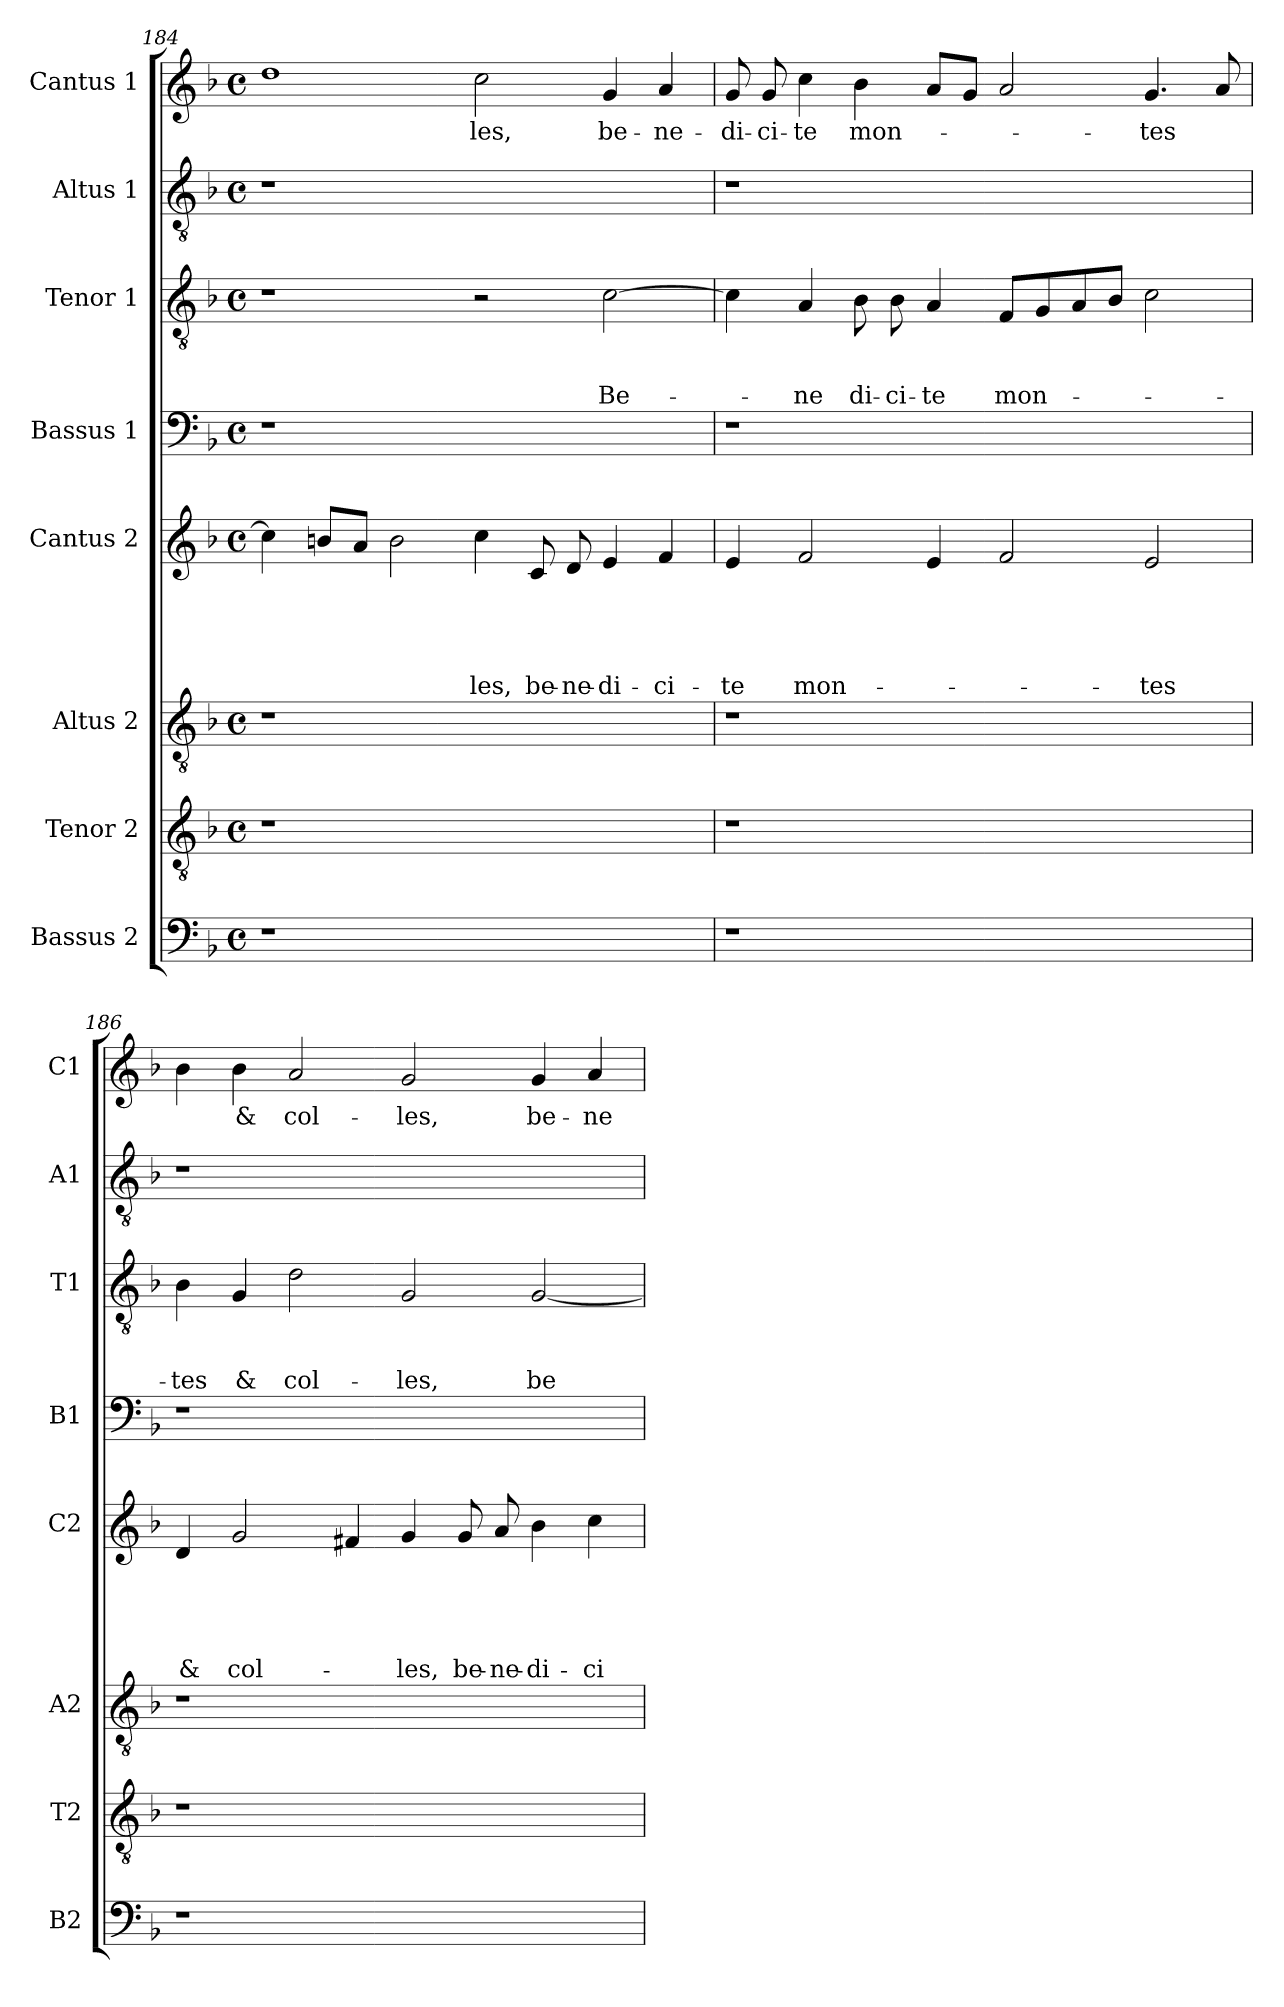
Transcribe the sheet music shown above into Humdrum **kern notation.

**kern	**kern	**kern	**kern	**text	**text	**text	**text	**text	**kern	**kern	**text	**text	**text	**kern	**kern	**text
*part8	*part7	*part6	*part5	*part5	*part5	*part5	*part5	*part5	*part4	*part3	*part3	*part3	*part3	*part2	*part1	*part1
*staff8	*staff7	*staff6	*staff5	*staff5	*staff5	*staff5	*staff5	*staff5	*staff4	*staff3	*staff3	*staff3	*staff3	*staff2	*staff1	*staff1
*I"Bassus 2	*I"Tenor 2	*I"Altus 2	*I"Cantus 2	*	*	*	*	*	*I"Bassus 1	*I"Tenor 1	*	*	*	*I"Altus 1	*I"Cantus 1	*
*I'B2	*I'T2	*I'A2	*I'C2	*	*	*	*	*	*I'B1	*I'T1	*	*	*	*I'A1	*I'C1	*
*clefF4	*clefGv2	*clefGv2	*clefG2	*	*	*	*	*	*clefF4	*clefGv2	*	*	*	*clefGv2	*clefG2	*
*k[b-]	*k[b-]	*k[b-]	*k[b-]	*	*	*	*	*	*k[b-]	*k[b-]	*	*	*	*k[b-]	*k[b-]	*
*d:	*d:	*d:	*d:	*	*	*	*	*	*d:	*d:	*	*	*	*d:	*d:	*
*M4/4	*M4/4	*M4/4	*M4/4	*	*	*	*	*	*M4/4	*M4/4	*	*	*	*M4/4	*M4/4	*
*met(c)	*met(c)	*met(c)	*met(c)	*	*	*	*	*	*met(c)	*met(c)	*	*	*	*met(c)	*met(c)	*
=184	=184	=184	=184	=184	=184	=184	=184	=184	=184	=184	=184	=184	=184	=184	=184	=184
1r	1r	1r	4cc\]	.	.	.	.	.	1r	1r	.	.	.	1r	1dd	.
.	.	.	8bn/L	.	.	.	.	.	.	.	.	.	.	.	.	.
.	.	.	8a/J	.	.	.	.	.	.	.	.	.	.	.	.	.
.	.	.	2b\	.	.	.	.	.	.	.	.	.	.	.	.	.
1ryy	1ryy	1ryy	4cc\	.	.	.	.	-les,	1ryy	2r	.	.	.	1ryy	2cc\	-les,
.	.	.	8c/	.	.	.	.	be-	.	.	.	.	.	.	.	.
.	.	.	8d/	.	.	.	.	-ne-	.	.	.	.	.	.	.	.
.	.	.	4e/	.	.	.	.	-di-	.	[2c\	.	.	Be-	.	4g/	be-
.	.	.	4f/	.	.	.	.	-ci-	.	.	.	.	.	.	4a/	-ne-
=185	=185	=185	=185	=185	=185	=185	=185	=185	=185	=185	=185	=185	=185	=185	=185	=185
1r	1r	1r	4e/	.	.	.	.	-te	1r	4c\]	.	.	.	1r	8g/	-di-
.	.	.	.	.	.	.	.	.	.	.	.	.	.	.	8g/	-ci-
.	.	.	2f/	.	.	.	.	mon-	.	4A/	.	.	-ne	.	4cc\	-te
.	.	.	.	.	.	.	.	.	.	8B-\	.	.	di-	.	4b-\	mon-
.	.	.	.	.	.	.	.	.	.	8B-\	.	.	-ci-	.	.	.
.	.	.	4e/	.	.	.	.	.	.	4A/	.	.	-te	.	8a/L	.
.	.	.	.	.	.	.	.	.	.	.	.	.	.	.	8g/J	.
1ryy	1ryy	1ryy	2f/	.	.	.	.	.	1ryy	8F/L	.	.	mon-	1ryy	2a/	.
.	.	.	.	.	.	.	.	.	.	8G/	.	.	.	.	.	.
.	.	.	.	.	.	.	.	.	.	8A/	.	.	.	.	.	.
.	.	.	.	.	.	.	.	.	.	8B-/J	.	.	.	.	.	.
.	.	.	2e/	.	.	.	.	-tes	.	2c\	.	.	.	.	4.g/	-tes
.	.	.	.	.	.	.	.	.	.	.	.	.	.	.	8a/	.
!!LO:LB:g=z
=186	=186	=186	=186	=186	=186	=186	=186	=186	=186	=186	=186	=186	=186	=186	=186	=186
1r	1r	1r	4d/	.	.	.	.	&	1r	4B-\	.	.	-tes	1r	4b-\	.
.	.	.	2g/	.	.	.	.	col-	.	4G/	.	.	&	.	4b-\	&
.	.	.	.	.	.	.	.	.	.	2d\	.	.	col-	.	2a/	col-
.	.	.	4f#X/	.	.	.	.	.	.	.	.	.	.	.	.	.
1ryy	1ryy	1ryy	4g/	.	.	.	.	-les,	1ryy	2G/	.	.	-les,	1ryy	2g/	-les,
.	.	.	8g/	.	.	.	.	be-	.	.	.	.	.	.	.	.
.	.	.	8a/	.	.	.	.	-ne-	.	.	.	.	.	.	.	.
.	.	.	4b-\	.	.	.	.	-di-	.	[2G/	.	.	be-	.	4g/	be-
.	.	.	4cc\	.	.	.	.	-ci-	.	.	.	.	.	.	4a/	-ne-
=	=	=	=	=	=	=	=	=	=	=	=	=	=	=	=	=
*-	*-	*-	*-	*-	*-	*-	*-	*-	*-	*-	*-	*-	*-	*-	*-	*-
